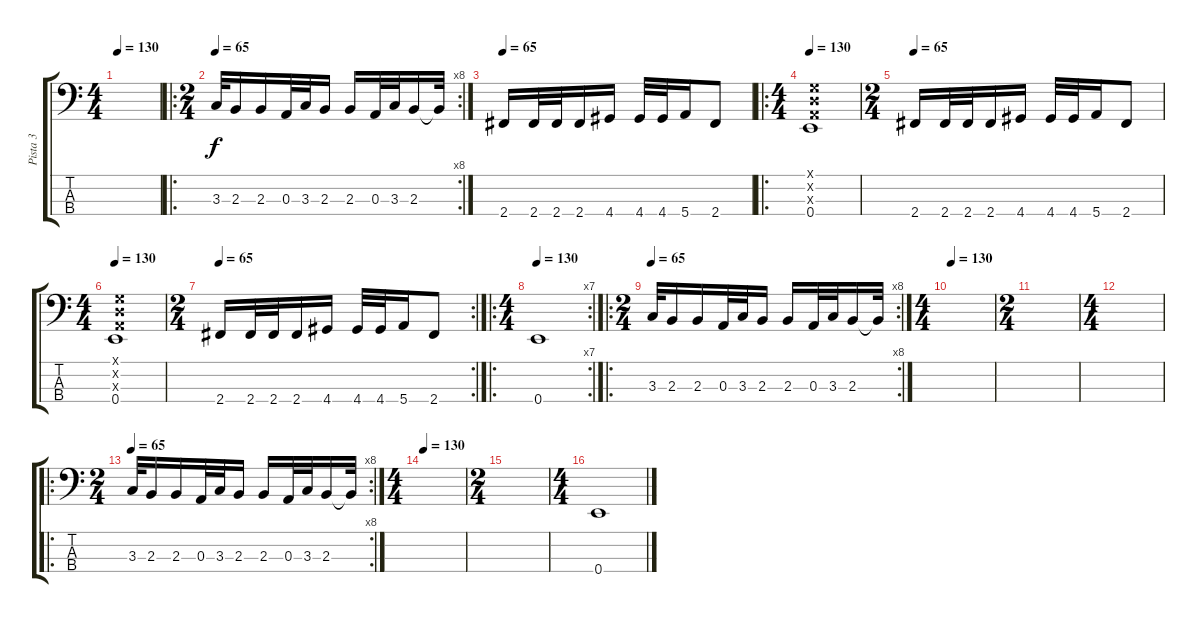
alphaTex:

\track ("Pista 3" "Pista 3") {instrument electricbassfinger}
\staff {score tabs}
\tuning (G2 D2 A1 E1) {hide}
\ts (4 4)
\tempo 130
\clef f4
\ks c
|
\ro
\rc 8
\ts (2 4)
\tempo 65
3.3.32 2.3.16 2.3.16 0.3.32 3.3.32 2.3.16 2.3.16 0.3.32 3.3.32 2.3.16 2.3{t}.32 |
\tempo 65
2.4.16 2.4.32 2.4.32 2.4.16 4.4.16 4.4.32 4.4.32 5.4.16 2.4.8 |
\ro
\ts (4 4)
\tempo 130
(0.1{x} 0.2{x} 0.3{x} 0.4).1 |
\ts (2 4)
\tempo 65
2.4.16 2.4.32 2.4.32 2.4.16 4.4.16 4.4.32 4.4.32 5.4.16 2.4.8 |
\ts (4 4)
\tempo 130
(0.1{x} 0.2{x} 0.3{x} 0.4).1{volume 16} |
\rc 2
\ts (2 4)
\tempo 65
2.4.16 2.4.32 2.4.32 2.4.16 4.4.16 4.4.32 4.4.32 5.4.16 2.4.8 |
\ro
\rc 7
\ts (4 4)
\tempo 130
0.4.1{volume 16} |
\ro
\rc 8
\ts (2 4)
\tempo 65
3.3.32 2.3.16 2.3.16 0.3.32 3.3.32 2.3.16 2.3.16 0.3.32 3.3.32 2.3.16 2.3{t}.32 |
\ts (4 4)
\tempo 130
|
\ts (2 4)
|
\ts (4 4)
|
\ro
\rc 8
\ts (2 4)
\tempo 65
3.3.32 2.3.16 2.3.16 0.3.32 3.3.32 2.3.16 2.3.16 0.3.32 3.3.32 2.3.16 2.3{t}.32 |
\ts (4 4)
\tempo 130
|
\ts (2 4)
|
\ts (4 4)
0.4.1
